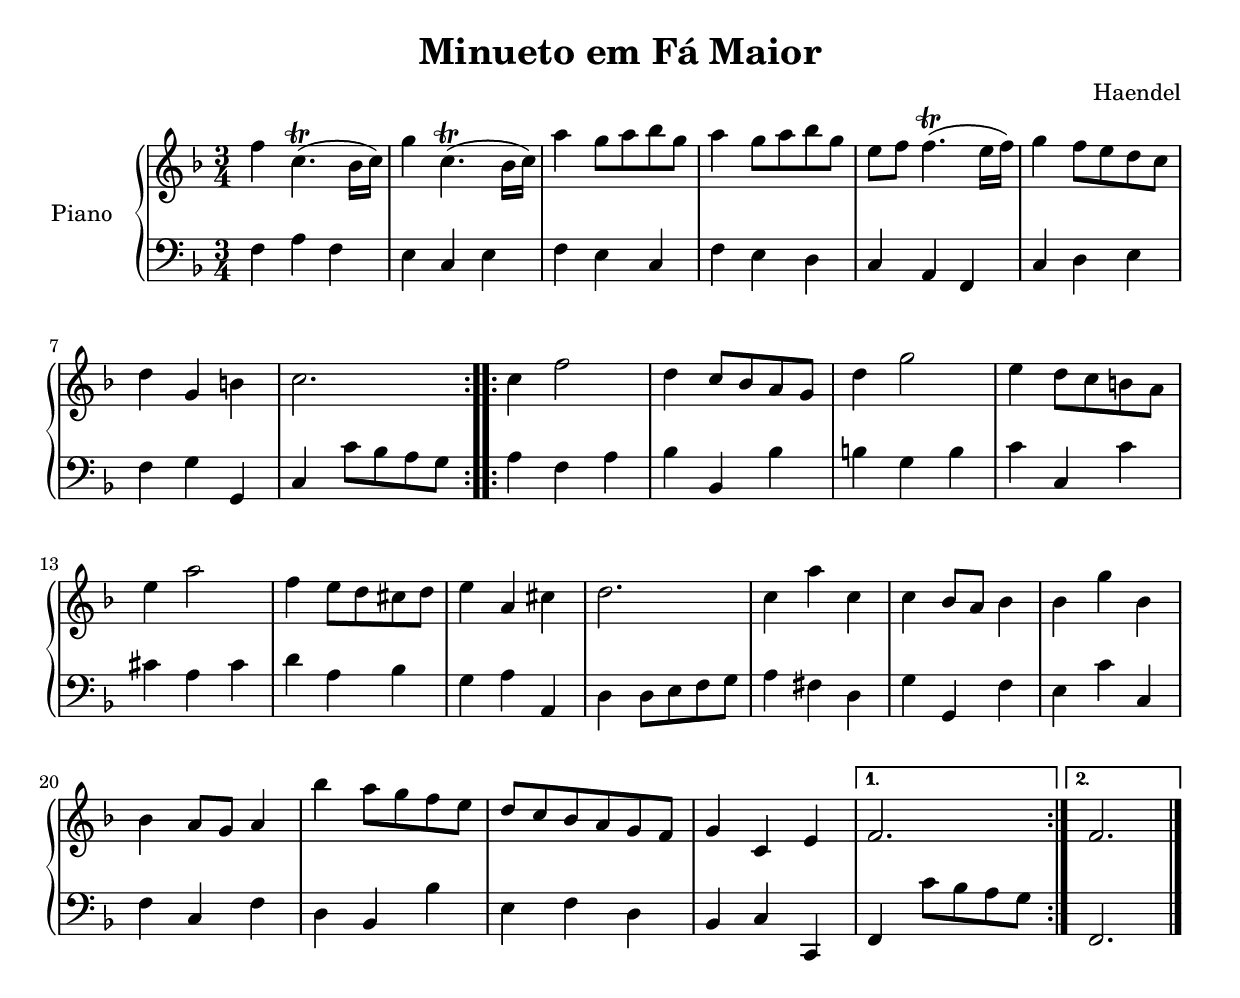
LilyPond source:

\version "2.11.37"
\header {
	title = "Minueto em Fá Maior"
	composer = "Haendel"
}
MD = \relative c'' { 
	\repeat volta 2 {f4 c4.-\trill ( bes16 c)
	g'4 c,4.-\trill ( bes16 c)
	a'4 g8 a bes g
	a4 g8 a bes g
	e8 f f4.-\trill ( e16 f)
	g4 f8 e d c
	d4 g, b
	c2.}
	\repeat volta 2 {
	c4 f2
	d4 c8 bes a g
	d'4 g2
	e4 d8 c b a
	e'4 a2
	f4 e8 d cis d
	e4 a, cis
	d2.
	c4 a' c,
	c bes8 a bes4
	bes g' bes, 
	bes a8 g a4
	bes' a8 g f e
	d c bes a g f
	g4 c, e}
	\alternative { 
		{f2.}
		{f2.}
}
}
ME = \relative c {
	\repeat volta 2 {f4 a f
	e c e
	f e c
	f e d
	c a f
	c' d e
	f g g,
	c c'8 bes a g }
	\repeat volta 2 {a4 f a
	bes bes, bes'
	b g b
	c c, c'
	cis a cis
	d a bes
	g a a,
	d d8 e f g
	a4 fis d
	g g, f'
	e c' c,
	f c f
	d bes bes'
	e, f d
	bes c c,}
	\alternative { {f4 c''8 bes a g}
	{f,2.} } \bar "|." 
}

staffPiano = \new PianoStaff {
	\set PianoStaff.midiInstrument = #"acoustic grand"
	\set PianoStaff.instrumentName = #"Piano  "
		\time 3/4
				<<
		\context Staff = "RH" {  % Right hand 
			\clef treble
			\key f \major
			\MD
		}
		\context Staff = "LH" {  % Left hand 			
			\clef bass
			\key f \major
			\ME
		}
	>>
}



\score { 
	<< \staffPiano >>
	\layout  { }
}
\score {
  \unfoldRepeats 
  << \staffPiano >>
\midi {
     \context {
       \Score
       tempoWholesPerMinute = #(ly:make-moment 120 4)
       }
     }
}

